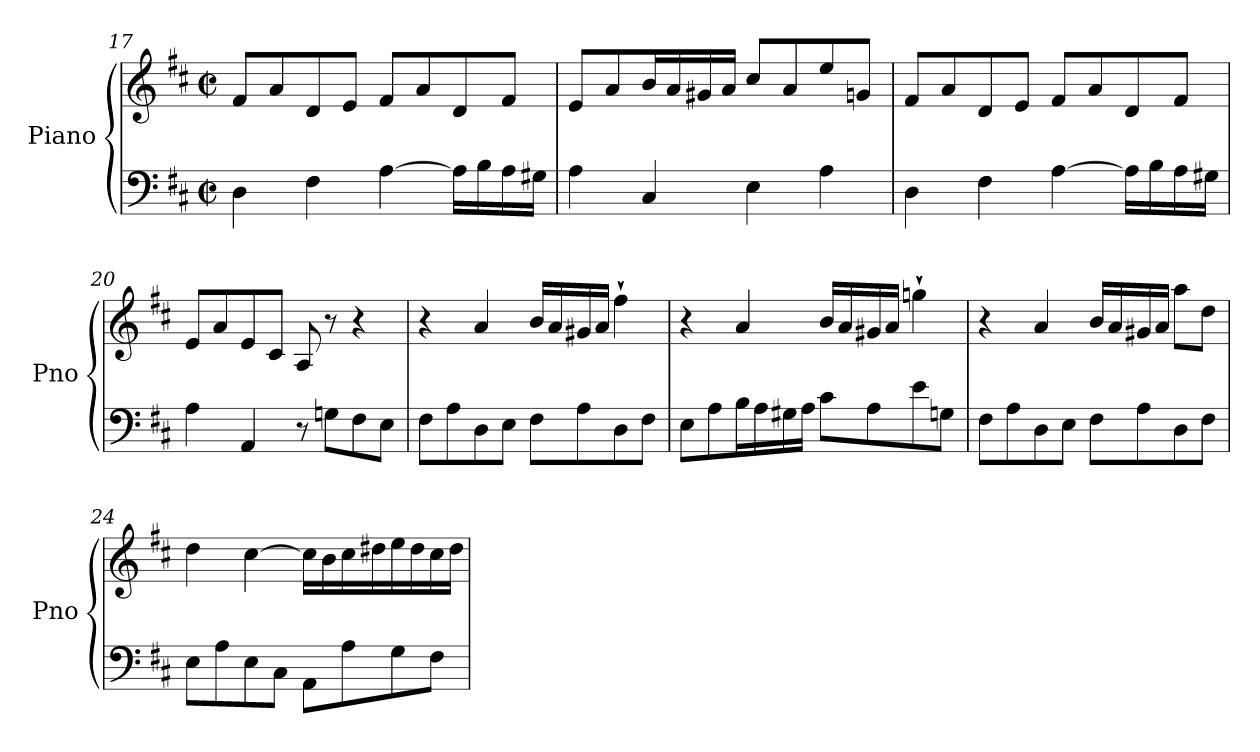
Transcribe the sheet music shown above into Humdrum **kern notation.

**kern	**kern
*part1	*part1
*staff2	*staff1
*I"Piano	*
*I'Pno	*
*clefF4	*clefG2
*k[f#c#]	*k[f#c#]
*M2/2	*M2/2
*met(c|)	*met(c|)
=17	=17
4D\	8f#/L
.	8a/
4F#\	8d/
.	8e/J
[4A\	8f#/L
.	8a/
16A\LL]	8d/
16B\	.
16A\	8f#/J
16G#X\JJ	.
=18	=18
4A\	8e/L
.	8a/
4C#/	16b/L
.	16a/
.	16g#X/
.	16a/JJ
4E\	8cc#/L
.	8a/
4A\	8ee/
.	8gn/J
!!LO:LB:g=z
=19	=19
4D\	8f#/L
.	8a/
4F#\	8d/
.	8e/J
[4A\	8f#/L
.	8a/
16A\LL]	8d/
16B\	.
16A\	8f#/J
16G#X\JJ	.
!!LO:LB:g=z
=20	=20
4A\	8e/L
.	8a/
4AA/	8e/
.	8c#/J
8r	8A/
8Gn\L	8r
8F#\	4r
8E\J	.
=21	=21
8F#\L	4r
8A\	.
8D\	4a/
8E\J	.
8F#\L	16b/LL
.	16a/
8A\	16g#X/
.	16a/JJ
8D\	4ff#`\
8F#\J	.
=22	=22
8E\L	4r
8A\	.
16B\L	4a/
16A\	.
16G#X\	.
16A\JJ	.
8c#\L	16b/LL
.	16a/
8A\	16g#X/
.	16a/JJ
8e\	4ggn`\
8Gn\J	.
=23	=23
8F#\L	4r
8A\	.
8D\	4a/
8E\J	.
8F#\L	16b/LL
.	16a/
8A\	16g#X/
.	16a/JJ
8D\	8aa\L
8F#\J	8dd\J
!!LO:PB:g=z
=24	=24
8E\L	4dd\
8A\	.
8E\	[4cc#\
8C#\J	.
8AA\L	16cc#\LL]
.	16b\
8A\	16cc#\
.	16dd#X\
8G\	16ee\
.	16dd#\
8F#\J	16cc#\
.	16dd#\JJ
=	=
*-	*-
